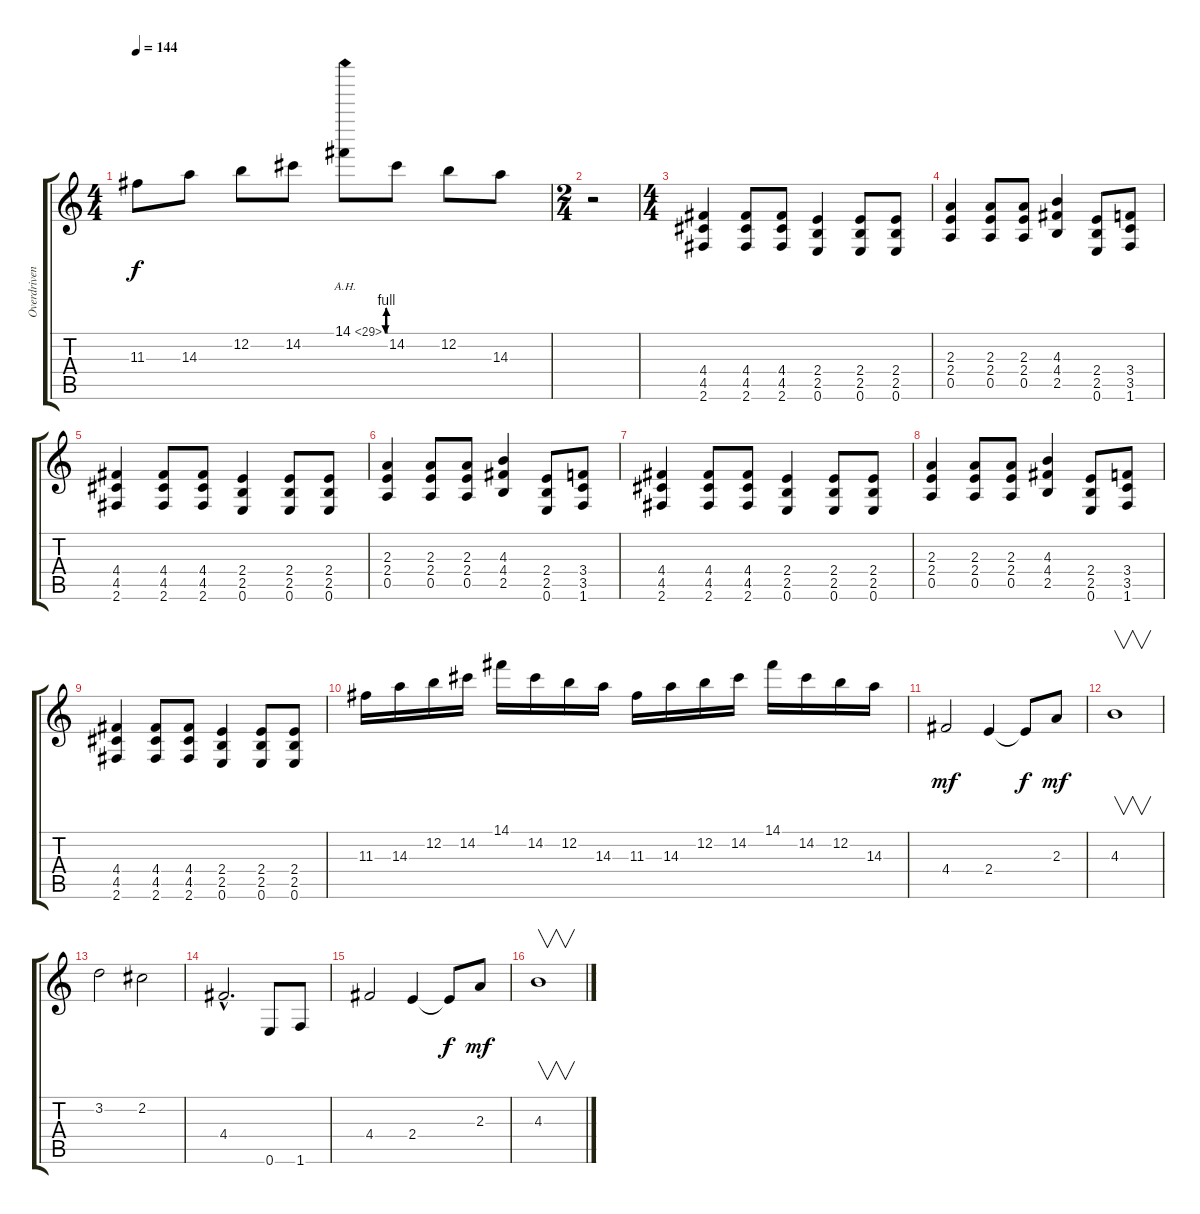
\track ("Overdriven Guitar" "Overdriven") {instrument overdrivenguitar}
\staff {score tabs}
\tuning (E4 B3 G3 D3 A2 E2) {hide}
\ts (4 4)
\tempo 144
\clef g2
\ks c
11.3.8{dy f} 14.3.8 12.2.8 14.2.8 14.1{be (custom 0 0 15 4 30 4 45 0 60 0) ah 15}.8 14.2.8 12.2.8 14.3.8 |
\ts (2 4)
r.2 |
\ts (4 4)
(4.4 4.5 2.6).4 (4.4 4.5 2.6).8 (4.4 4.5 2.6).8 (2.4 2.5 0.6).4 (2.4 2.5 0.6).8 (2.4 2.5 0.6).8 |
(2.3 2.4 0.5).4 (2.3 2.4 0.5).8 (2.3 2.4 0.5).8 (4.3 4.4 2.5).4 (2.4 2.5 0.6).8 (3.4 3.5 1.6).8 |
(4.4 4.5 2.6).4 (4.4 4.5 2.6).8 (4.4 4.5 2.6).8 (2.4 2.5 0.6).4 (2.4 2.5 0.6).8 (2.4 2.5 0.6).8 |
(2.3 2.4 0.5).4 (2.3 2.4 0.5).8 (2.3 2.4 0.5).8 (4.3 4.4 2.5).4 (2.4 2.5 0.6).8 (3.4 3.5 1.6).8 |
(4.4 4.5 2.6).4 (4.4 4.5 2.6).8 (4.4 4.5 2.6).8 (2.4 2.5 0.6).4 (2.4 2.5 0.6).8 (2.4 2.5 0.6).8 |
(2.3 2.4 0.5).4 (2.3 2.4 0.5).8 (2.3 2.4 0.5).8 (4.3 4.4 2.5).4 (2.4 2.5 0.6).8 (3.4 3.5 1.6).8 |
(4.4 4.5 2.6).4 (4.4 4.5 2.6).8 (4.4 4.5 2.6).8 (2.4 2.5 0.6).4 (2.4 2.5 0.6).8 (2.4 2.5 0.6).8 |
11.3.16 14.3.16 12.2.16 14.2.16 14.1.16 14.2.16 12.2.16 14.3.16 11.3.16 14.3.16 12.2.16 14.2.16 14.1.16 14.2.16 12.2.16 14.3.16 |
4.4.2{dy mf volume 16} 2.4.4 2.4{t}.8{dy f} 2.3.8{dy mf} |
4.3.1{v} |
3.2.2 2.2.2 |
4.4{hac}.2{d} 0.6.8 1.6.8 |
4.4.2{volume 13} 2.4.4 2.4{t}.8{dy f} 2.3.8{dy mf} |
4.3.1{v}
